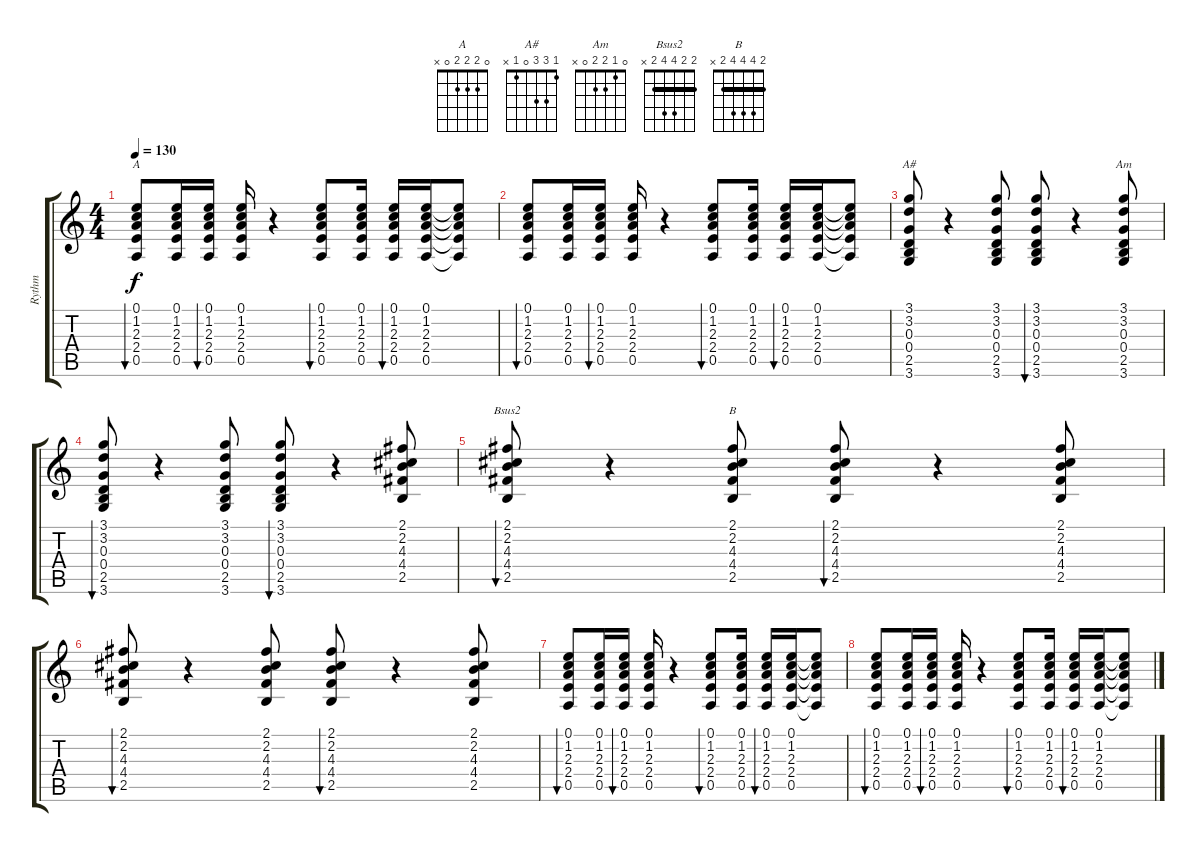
\track ("Rythm" "Rythm") {instrument acousticguitarnylon}
\staff {score tabs}
\tuning (E4 B3 G3 D3 A2 E2) {hide}
\chord ("A" 0 2 2 2 0 x)
\chord ("A#" 1 3 3 0 1 x)
\chord ("Am" 0 1 2 2 0 x)
\chord ("Bsus2" 2 2 4 4 2 x) {barre 2}
\chord ("B" 2 4 4 4 2 x) {barre 2}
\ts (4 4)
\tempo 130
\clef g2
\ks c
(0.1 1.2 2.3 2.4 0.5).8{bu 30 ch "A" dy f} (0.1 1.2 2.3 2.4 0.5).16 (0.1 1.2 2.3 2.4 0.5).16{bu 30} (0.1 1.2 2.3 2.4 0.5).16 r.4 (0.1 1.2 2.3 2.4 0.5).8{bu 30} (0.1 1.2 2.3 2.4 0.5).16 (0.1 1.2 2.3 2.4 0.5).16{bu 30} (0.1 1.2 2.3 2.4 0.5).16 (0.1{t} 1.2{t} 2.3{t} 2.4{t} 0.5{t}).8 |
(0.1 1.2 2.3 2.4 0.5).8{bu 30} (0.1 1.2 2.3 2.4 0.5).16 (0.1 1.2 2.3 2.4 0.5).16{bu 30} (0.1 1.2 2.3 2.4 0.5).16 r.4 (0.1 1.2 2.3 2.4 0.5).8{bu 30} (0.1 1.2 2.3 2.4 0.5).16 (0.1 1.2 2.3 2.4 0.5).16{bu 30} (0.1 1.2 2.3 2.4 0.5).16 (0.1{t} 1.2{t} 2.3{t} 2.4{t} 0.5{t}).8 |
(3.1 3.2 0.3 0.4 2.5 3.6).8{ch "A#"} r.4 (3.1 3.2 0.3 0.4 2.5 3.6).8 (3.1 3.2 0.3 0.4 2.5 3.6).8{bu 30} r.4 (3.1 3.2 0.3 0.4 2.5 3.6).8{ch "Am"} |
(3.1 3.2 0.3 0.4 2.5 3.6).8{bu 30} r.4 (3.1 3.2 0.3 0.4 2.5 3.6).8 (3.1 3.2 0.3 0.4 2.5 3.6).8{bu 30} r.4 (2.1 2.2 4.3 4.4 2.5).8 |
(2.1 2.2 4.3 4.4 2.5).8{bu 30 ch "Bsus2"} r.4 (2.1 2.2 4.3 4.4 2.5).8{ch "B"} (2.1 2.2 4.3 4.4 2.5).8{bu 30} r.4 (2.1 2.2 4.3 4.4 2.5).8 |
(2.1 2.2 4.3 4.4 2.5).8{bu 30} r.4 (2.1 2.2 4.3 4.4 2.5).8 (2.1 2.2 4.3 4.4 2.5).8{bu 30} r.4 (2.1 2.2 4.3 4.4 2.5).8 |
(0.1 1.2 2.3 2.4 0.5).8{bu 30} (0.1 1.2 2.3 2.4 0.5).16 (0.1 1.2 2.3 2.4 0.5).16{bu 30} (0.1 1.2 2.3 2.4 0.5).16 r.4 (0.1 1.2 2.3 2.4 0.5).8{bu 30} (0.1 1.2 2.3 2.4 0.5).16 (0.1 1.2 2.3 2.4 0.5).16{bu 30} (0.1 1.2 2.3 2.4 0.5).16 (0.1{t} 1.2{t} 2.3{t} 2.4{t} 0.5{t}).8 |
(0.1 1.2 2.3 2.4 0.5).8{bu 30} (0.1 1.2 2.3 2.4 0.5).16 (0.1 1.2 2.3 2.4 0.5).16{bu 30} (0.1 1.2 2.3 2.4 0.5).16 r.4 (0.1 1.2 2.3 2.4 0.5).8{bu 30} (0.1 1.2 2.3 2.4 0.5).16 (0.1 1.2 2.3 2.4 0.5).16{bu 30} (0.1 1.2 2.3 2.4 0.5).16 (0.1{t} 1.2{t} 2.3{t} 2.4{t} 0.5{t}).8
